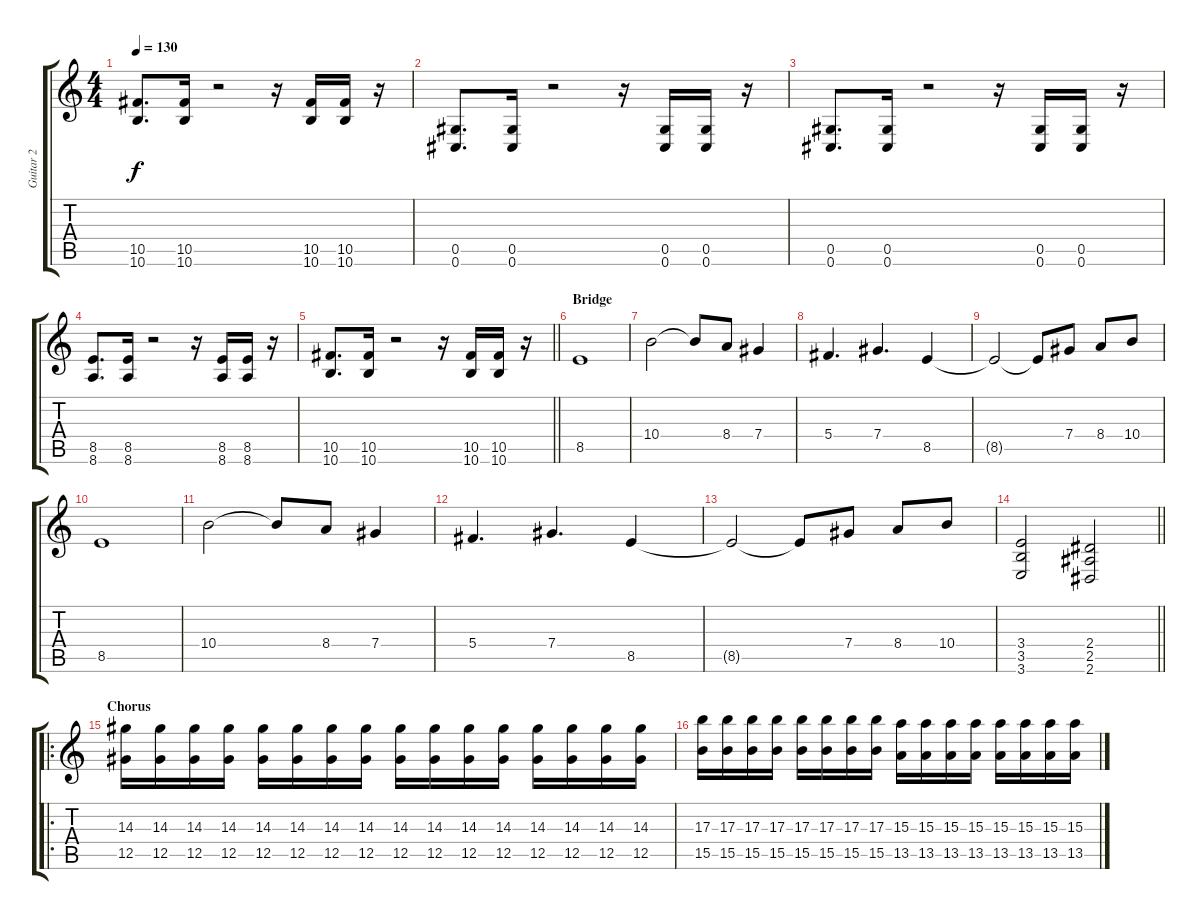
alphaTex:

\track ("Guitar 2" "Guitar 2") {instrument distortionguitar}
\staff {score tabs}
\tuning (Eb4 Bb3 Gb3 Db3 Ab2 Db2) {hide}
\ts (4 4)
\tempo 130
\clef g2
\ks c
(10.5 10.6).8{d dy f} (10.5 10.6).16 r.2 r.16 (10.5 10.6).16 (10.5 10.6).16 r.16 |
(0.5 0.6).8{d} (0.5 0.6).16 r.2 r.16 (0.5 0.6).16 (0.5 0.6).16 r.16 |
(0.5 0.6).8{d} (0.5 0.6).16 r.2 r.16 (0.5 0.6).16 (0.5 0.6).16 r.16 |
(8.5 8.6).8{d} (8.5 8.6).16 r.2 r.16 (8.5 8.6).16 (8.5 8.6).16 r.16 |
\barLineRight lightlight
(10.5 10.6).8{d} (10.5 10.6).16 r.2 r.16 (10.5 10.6).16 (10.5 10.6).16 r.16 |
\section ("" "Bridge")
8.5.1 |
10.4.2 10.4{t}.8 8.4.8 7.4.4 |
5.4.4{d} 7.4.4{d} 8.5.4 |
8.5{t}.2 8.5{t}.8 7.4.8 8.4.8 10.4.8 |
8.5.1 |
10.4.2 10.4{t}.8 8.4.8 7.4.4 |
5.4.4{d} 7.4.4{d} 8.5.4 |
8.5{t}.2 8.5{t}.8 7.4.8 8.4.8 10.4.8 |
\barLineRight lightlight
(3.4 3.5 3.6).2 (2.4 2.5 2.6).2 |
\ro
\section ("" "Chorus")
(14.3 12.5).16 (14.3 12.5).16 (14.3 12.5).16 (14.3 12.5).16 (14.3 12.5).16 (14.3 12.5).16 (14.3 12.5).16 (14.3 12.5).16 (14.3 12.5).16 (14.3 12.5).16 (14.3 12.5).16 (14.3 12.5).16 (14.3 12.5).16 (14.3 12.5).16 (14.3 12.5).16 (14.3 12.5).16 |
(17.3 15.5).16 (17.3 15.5).16 (17.3 15.5).16 (17.3 15.5).16 (17.3 15.5).16 (17.3 15.5).16 (17.3 15.5).16 (17.3 15.5).16 (15.3 13.5).16 (15.3 13.5).16 (15.3 13.5).16 (15.3 13.5).16 (15.3 13.5).16 (15.3 13.5).16 (15.3 13.5).16 (15.3 13.5).16
